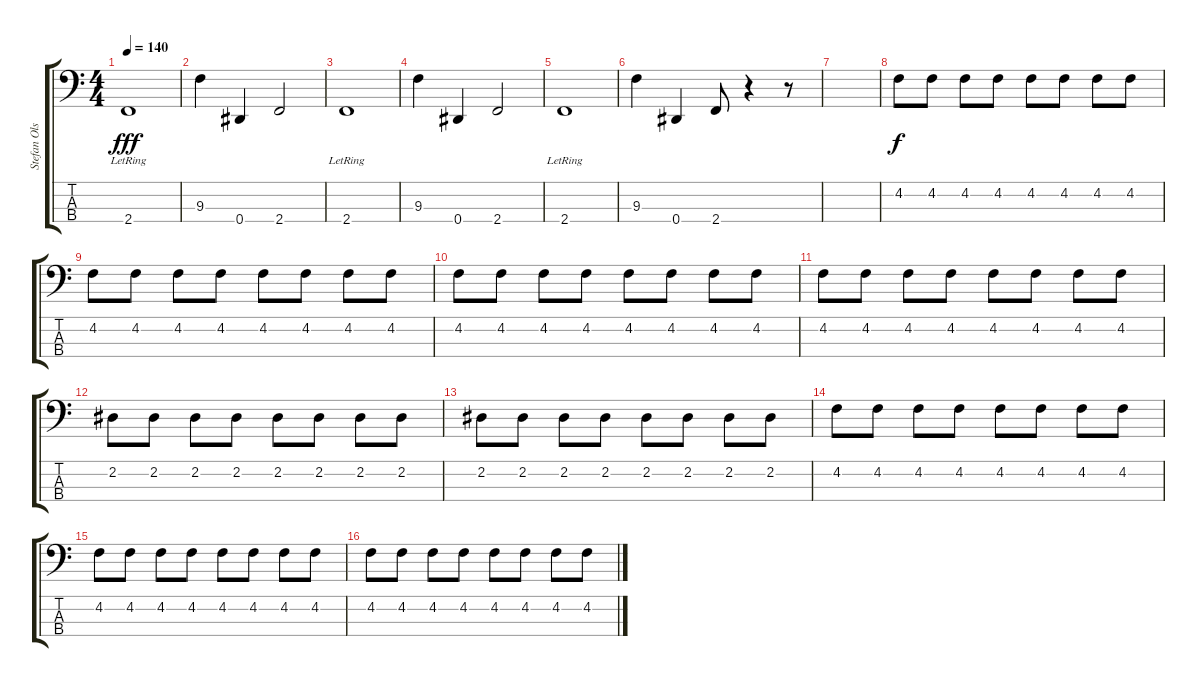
\track ("Stefan Olsdal - Bass" "Stefan Ols") {instrument electricbassfinger}
\staff {score tabs}
\tuning (Gb2 Db2 Ab1 Eb1) {hide}
\ts (4 4)
\tempo 140
\clef f4
\ks c
2.4{lr}.1{dy fff} |
9.3.4 0.4.4 2.4.2 |
2.4{lr}.1 |
9.3.4 0.4.4 2.4.2 |
2.4{lr}.1 |
9.3.4 0.4.4 2.4.8 r.4 r.8 |
|
4.2.8{dy f} 4.2.8 4.2.8 4.2.8 4.2.8 4.2.8 4.2.8 4.2.8 |
4.2.8 4.2.8 4.2.8 4.2.8 4.2.8 4.2.8 4.2.8 4.2.8 |
4.2.8 4.2.8 4.2.8 4.2.8 4.2.8 4.2.8 4.2.8 4.2.8 |
4.2.8 4.2.8 4.2.8 4.2.8 4.2.8 4.2.8 4.2.8 4.2.8 |
2.2.8 2.2.8 2.2.8 2.2.8 2.2.8 2.2.8 2.2.8 2.2.8 |
2.2.8 2.2.8 2.2.8 2.2.8 2.2.8 2.2.8 2.2.8 2.2.8 |
4.2.8 4.2.8 4.2.8 4.2.8 4.2.8 4.2.8 4.2.8 4.2.8 |
4.2.8 4.2.8 4.2.8 4.2.8 4.2.8 4.2.8 4.2.8 4.2.8 |
4.2.8 4.2.8 4.2.8 4.2.8 4.2.8 4.2.8 4.2.8 4.2.8
